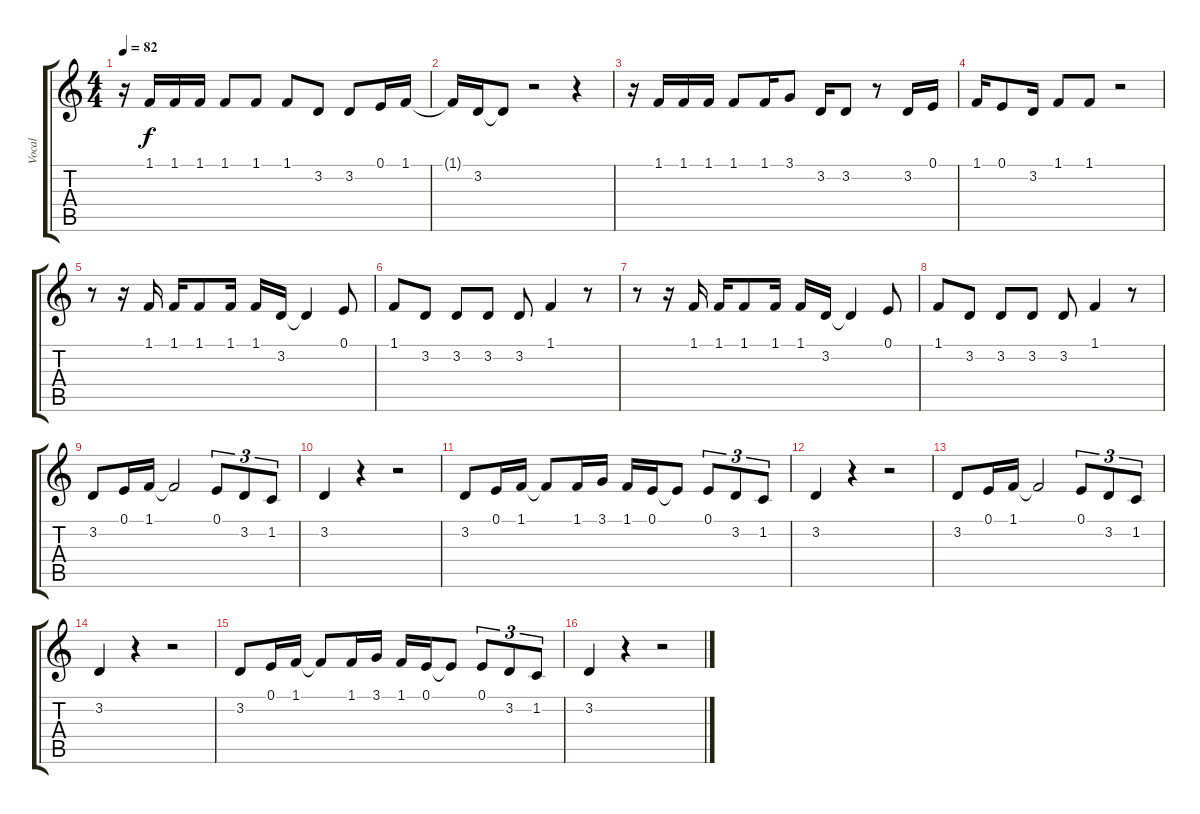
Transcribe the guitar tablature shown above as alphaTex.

\track ("Vocal" "Vocal") {instrument tenorsax}
\staff {score tabs}
\tuning (E4 B3 G3 D3 A2 E2) {hide}
\ts (4 4)
\tempo 82
\clef g2
\ks c
r.16{dy f} 1.1.16 1.1.16 1.1.16 1.1.8 1.1.8 1.1.8 3.2.8 3.2.8 0.1.16 1.1.16 |
1.1{t}.16 3.2.16 3.2{t}.8 r.2 r.4 |
r.16 1.1.16 1.1.16 1.1.16 1.1.8 1.1.16 3.1.8 3.2.16 3.2.8 r.8 3.2.16 0.1.16 |
1.1.16 0.1.8 3.2.16 1.1.8 1.1.8 r.2 |
r.8 r.16 1.1.16 1.1.16 1.1.8 1.1.16 1.1.16 3.2.16 3.2{t}.4 0.1.8 |
1.1.8 3.2.8 3.2.8 3.2.8 3.2.8 1.1.4 r.8 |
r.8 r.16 1.1.16 1.1.16 1.1.8 1.1.16 1.1.16 3.2.16 3.2{t}.4 0.1.8 |
1.1.8 3.2.8 3.2.8 3.2.8 3.2.8 1.1.4 r.8 |
3.2.8 0.1.16 1.1.16 1.1{t}.2 0.1.8{tu (3 2)} 3.2.8{tu (3 2)} 1.2.8{tu (3 2)} |
3.2.4 r.4 r.2 |
3.2.8 0.1.16 1.1.16 1.1{t}.8 1.1.16 3.1.16 1.1.16 0.1.16 0.1{t}.8 0.1.8{tu (3 2)} 3.2.8{tu (3 2)} 1.2.8{tu (3 2)} |
3.2.4 r.4 r.2 |
3.2.8 0.1.16 1.1.16 1.1{t}.2 0.1.8{tu (3 2)} 3.2.8{tu (3 2)} 1.2.8{tu (3 2)} |
3.2.4 r.4 r.2 |
3.2.8 0.1.16 1.1.16 1.1{t}.8 1.1.16 3.1.16 1.1.16 0.1.16 0.1{t}.8 0.1.8{tu (3 2)} 3.2.8{tu (3 2)} 1.2.8{tu (3 2)} |
3.2.4 r.4 r.2
